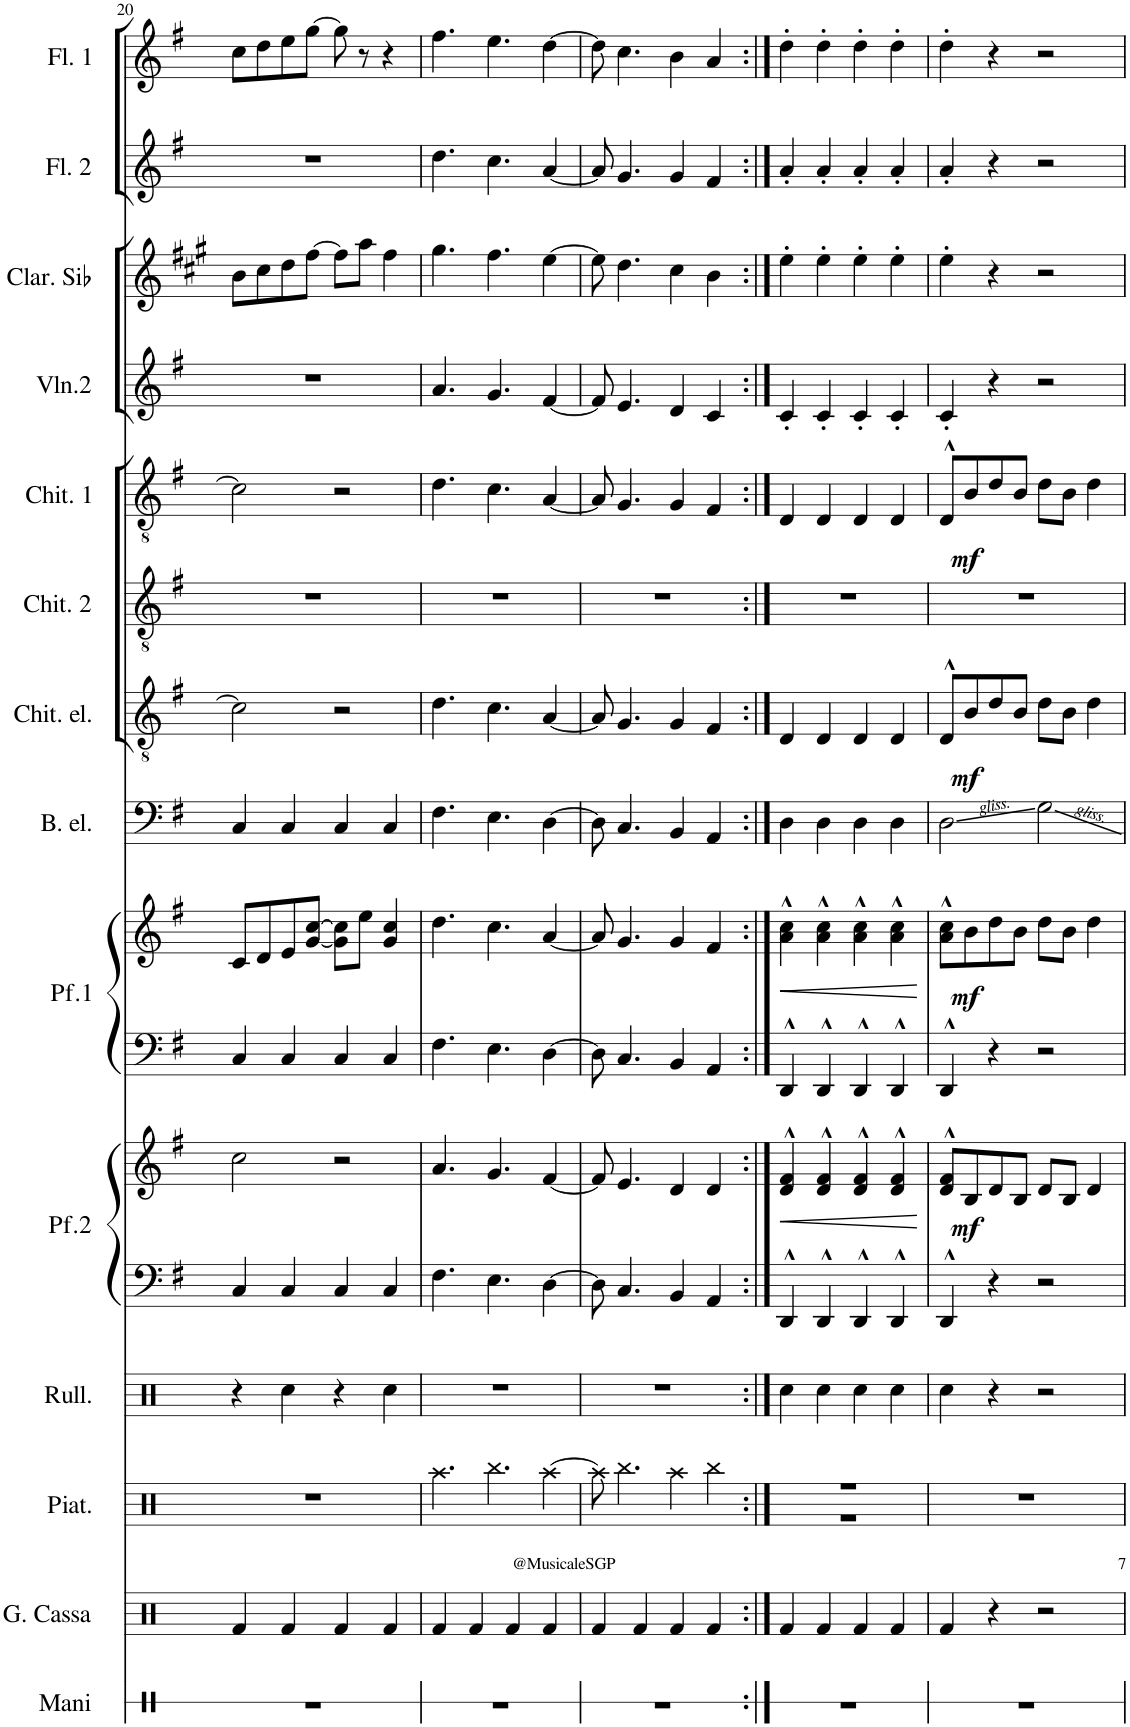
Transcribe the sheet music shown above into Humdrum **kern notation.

**kern	**kern	**kern	**kern	**kern	**kern	**dynam	**kern	**kern	**dynam	**kern	**kern	**dynam	**kern	**kern	**dynam	**kern	**kern	**kern	**kern
*part14	*part13	*part12	*part11	*part10	*part10	*part10	*part9	*part9	*part9	*part8	*part7	*part7	*part6	*part5	*part5	*part4	*part3	*part2	*part1
*staff16	*staff15	*staff14	*staff13	*staff12	*staff11	*staff11/12	*staff10	*staff9	*staff9/10	*staff8	*staff7	*staff7	*staff6	*staff5	*staff5	*staff4	*staff3	*staff2	*staff1
*I"Battito di mani	*I"Gran cassa	*I"Piatti	*I"Rullante	*I"Piano 2	*	*	*I"Piano 1	*	*	*I"Basso elettrico	*I"Chitarra elettrica	*	*I"Chitarra 2	*I"Chitarra 1	*	*I"Violino 2	*I"Clarinette en Sib	*I"Flauto 2	*I"Flauto 1
*I'Mani	*I'G. Cassa	*I'Piat.	*I'Rull.	*	*	*	*	*	*	*I'B. el.	*I'Chit. el.	*	*I'Chit. 2	*I'Chit. 1	*	*I'Vln.2	*I'Clar. Sib	*I'Fl. 2	*I'Fl. 1
!!LO:PB:g=z
*clefX	*clefX	*clefX	*clefX	*clefF4	*clefG2	*	*clefF4	*clefG2	*	*clefF4	*clefGv2	*	*clefGv2	*clefGv2	*	*clefG2	*clefG2	*clefG2	*clefG2
*	*	*	*	*	*	*	*	*	*	*Trd7c12	*	*	*	*	*	*	*Trd1c2	*	*
*k[]	*k[]	*k[]	*k[]	*k[f#]	*k[f#]	*	*k[f#]	*k[f#]	*	*k[f#]	*k[f#]	*	*k[f#]	*k[f#]	*	*k[f#]	*k[f#c#g#]	*k[f#]	*k[f#]
*M4/4	*M4/4	*M4/4	*M4/4	*M4/4	*M4/4	*	*M4/4	*M4/4	*	*M4/4	*M4/4	*	*M4/4	*M4/4	*	*M4/4	*M4/4	*M4/4	*M4/4
=20	=20	=20	=20	=20	=20	=20	=20	=20	=20	=20	=20	=20	=20	=20	=20	=20	=20	=20	=20
1r	4Rf/	1r	4r	4C/	2cc\	.	4C/	8c/L	.	4C/	2c\]	.	1r	2c\]	.	1r	8b\L	1r	8cc\L
.	.	.	.	.	.	.	.	8d/	.	.	.	.	.	.	.	.	8cc#\	.	8dd\
.	4Rf/	.	4Rcc\	4C/	.	.	4C/	8e/	.	4C/	.	.	.	.	.	.	8dd\	.	8ee\
.	.	.	.	.	.	.	.	[8g/ [8cc/J	.	.	.	.	.	.	.	.	[8ff#\J	.	[8gg\J
.	4Rf/	.	4r	4C/	2r	.	4C/	8g\] 8cc\]L	.	4C/	2r	.	.	2r	.	.	8ff#\L]	.	8gg\]
.	.	.	.	.	.	.	.	8ee\J	.	.	.	.	.	.	.	.	8aa\J	.	8r
.	4Rf/	.	4Rcc\	4C/	.	.	4C/	4g/ 4cc/	.	4C/	.	.	.	.	.	.	4ff#\	.	4r
=21	=21	=21	=21	=21	=21	=21	=21	=21	=21	=21	=21	=21	=21	=21	=21	=21	=21	=21	=21
1r	4Rf/	4.Raa\	1r	4.F#\	4.a/	.	4.F#\	4.dd\	.	4.F#\	4.d\	.	1r	4.d\	.	4.a/	4.gg#\	4.dd\	4.ff#\
.	4Rf/	.	.	.	.	.	.	.	.	.	.	.	.	.	.	.	.	.	.
.	.	4.Rbb\	.	4.E\	4.g/	.	4.E\	4.cc\	.	4.E\	4.c\	.	.	4.c\	.	4.g/	4.ff#\	4.cc\	4.ee\
.	4Rf/	.	.	.	.	.	.	.	.	.	.	.	.	.	.	.	.	.	.
.	4Rf/	[4Raa\	.	[4D\	[4f#/	.	[4D\	[4a/	.	[4D\	[4A/	.	.	[4A/	.	[4f#/	[4ee\	[4a/	[4dd\
=22	=22	=22	=22	=22	=22	=22	=22	=22	=22	=22	=22	=22	=22	=22	=22	=22	=22	=22	=22
1r	4Rf/	8Raa\]	1r	8D\]	8f#/]	.	8D\]	8a/]	.	8D\]	8A/]	.	1r	8A/]	.	8f#/]	8ee\]	8a/]	8dd\]
.	.	4.Rbb\	.	4.C/	4.e/	.	4.C/	4.g/	.	4.C/	4.G/	.	.	4.G/	.	4.e/	4.dd\	4.g/	4.cc\
.	4Rf/	.	.	.	.	.	.	.	.	.	.	.	.	.	.	.	.	.	.
.	4Rf/	4Raa\	.	4BB/	4d/	.	4BB/	4g/	.	4BB/	4G/	.	.	4G/	.	4d/	4cc#\	4g/	4b\
.	4Rf/	4Rbb\	.	4AA/	4d/	.	4AA/	4f#/	.	4AA/	4F#/	.	.	4F#/	.	4c/	4b\	4f#/	4a/
=23:|!	=23:|!	=23:|!	=23:|!	=23:|!	=23:|!	=23:|!	=23:|!	=23:|!	=23:|!	=23:|!	=23:|!	=23:|!	=23:|!	=23:|!	=23:|!	=23:|!	=23:|!	=23:|!	=23:|!
*	*	*^	*	*	*	*	*	*	*	*	*	*	*	*	*	*	*	*	*
!	!	!	!	!	!	!	!LO:HP:b	!	!	!LO:HP:b	!	!	!	!	!	!	!	!	!	!
1r	4Rf/	1r	1r	4Rcc\	4DD^^/	4d/^^ 4f#/^^	<	4DD^^/	4a\^^ 4cc\^^	<	4D\	4D/	.	1r	4D/	.	4c'/	4ee'\	4a'/	4dd'\
.	4Rf/	.	.	4Rcc\	4DD^^/	4d/^^ 4f#/^^	.	4DD^^/	4a\^^ 4cc\^^	.	4D\	4D/	.	.	4D/	.	4c'/	4ee'\	4a'/	4dd'\
.	4Rf/	.	.	4Rcc\	4DD^^/	4d/^^ 4f#/^^	.	4DD^^/	4a\^^ 4cc\^^	.	4D\	4D/	.	.	4D/	.	4c'/	4ee'\	4a'/	4dd'\
.	4Rf/	.	.	4Rcc\	4DD^^/	4d/^^ 4f#/^^	.	4DD^^/	4a\^^ 4cc\^^	.	4D\	4D/	.	.	4D/	.	4c'/	4ee'\	4a'/	4dd'\
*	*	*v	*v	*	*	*	*	*	*	*	*	*	*	*	*	*	*	*	*	*
.	.	.	.	.	.	[	.	.	[	.	.	.	.	.	.	.	.	.	.
=24	=24	=24	=24	=24	=24	=24	=24	=24	=24	=24	=24	=24	=24	=24	=24	=24	=24	=24	=24
1r	4Rf/	1r	4Rcc\	4DD^^/	8d/^^ 8f#/^^L	.	4DD^^/	8a\^^ 8cc\^^L	.	2D\	8D^^/L	.	1r	8D^^/L	.	4c'/	4ee'\	4a'/	4dd'\
!	!	!	!	!	!	!LO:DY:b	!	!	!LO:DY:b	!	!	!LO:DY:b	!	!	!LO:DY:b	!	!	!	!
.	.	.	.	.	8B/	mf	.	8b\	mf	.	8B/	mf	.	8B/	mf	.	.	.	.
.	4r	.	4r	4r	8d/	.	4r	8dd\	.	.	8d/	.	.	8d/	.	4r	4r	4r	4r
.	.	.	.	.	8B/J	.	.	8b\J	.	.	8B/J	.	.	8B/J	.	.	.	.	.
.	2r	.	2r	2r	8d/L	.	2r	8dd\L	.	2G\	8d\L	.	.	8d\L	.	2r	2r	2r	2r
.	.	.	.	.	8B/J	.	.	8b\J	.	.	8B\J	.	.	8B\J	.	.	.	.	.
.	.	.	.	.	4d/	.	.	4dd\	.	.	4d\	.	.	4d\	.	.	.	.	.
=	=	=	=	=	=	=	=	=	=	=	=	=	=	=	=	=	=	=	=
*-	*-	*-	*-	*-	*-	*-	*-	*-	*-	*-	*-	*-	*-	*-	*-	*-	*-	*-	*-
